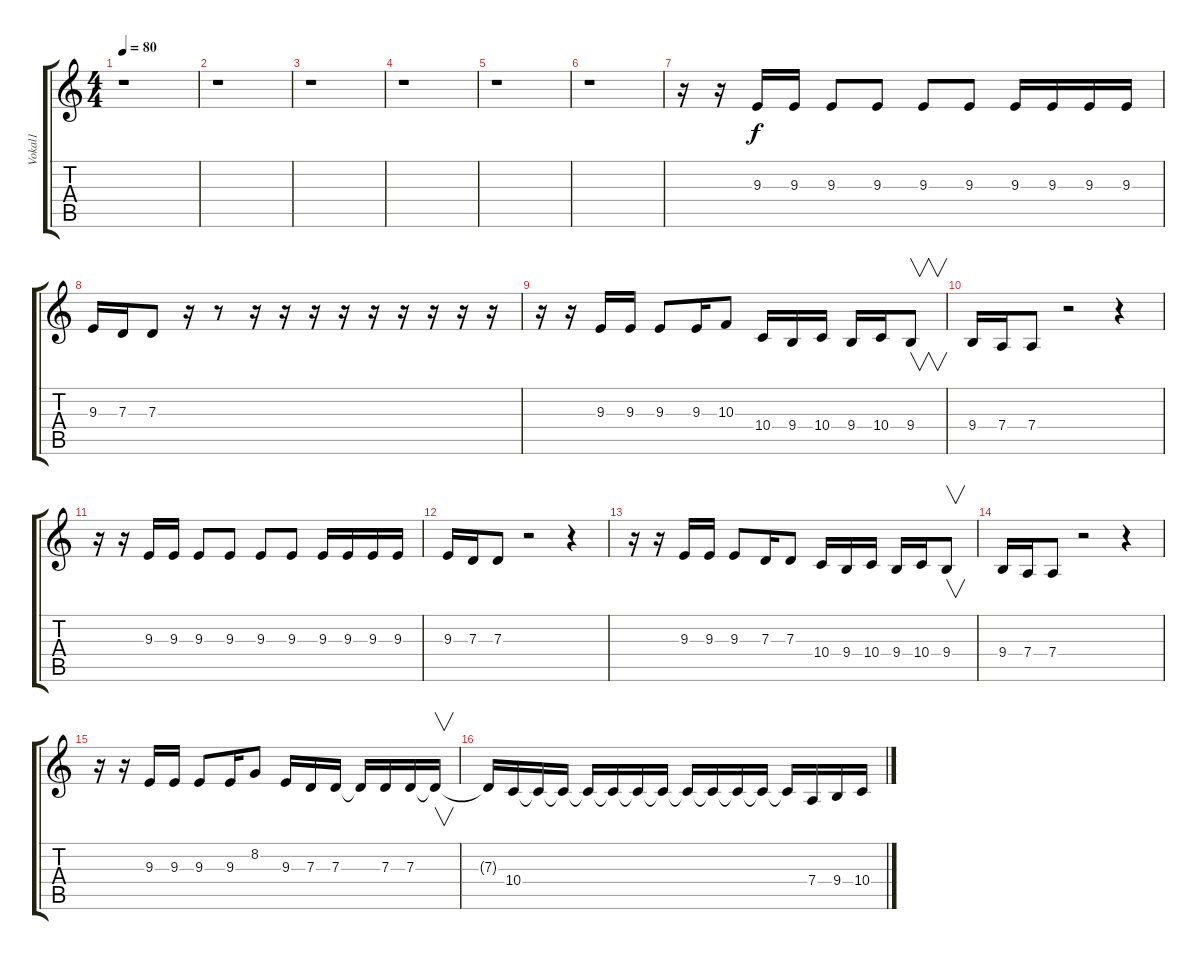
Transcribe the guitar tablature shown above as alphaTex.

\track ("Vokal1" "Vokal1") {instrument bassoon}
\staff {score tabs}
\tuning (E4 B3 G3 D3 A2 E2) {hide}
\ts (4 4)
\tempo 80
\clef g2
\ks c
r.1{dy f instrument bassoon} |
r.1 |
r.1 |
r.1 |
r.1 |
r.1 |
r.16 r.16 9.3.16 9.3.16 9.3.8 9.3.8 9.3.8 9.3.8 9.3.16 9.3.16 9.3.16 9.3.16 |
9.3.16 7.3.16 7.3.8 r.16 r.8 r.16 r.16 r.16 r.16 r.16 r.16 r.16 r.16 r.16 |
r.16 r.16 9.3.16 9.3.16 9.3.8 9.3.16 10.3.8 10.4.16 9.4.16 10.4.16 9.4.16 10.4.16 9.4.8{v} |
9.4.16 7.4.16 7.4.8 r.2 r.4 |
r.16 r.16 9.3.16 9.3.16 9.3.8 9.3.8 9.3.8 9.3.8 9.3.16 9.3.16 9.3.16 9.3.16 |
9.3.16 7.3.16 7.3.8 r.2 r.4 |
r.16 r.16 9.3.16 9.3.16 9.3.8 7.3.16 7.3.8 10.4.16 9.4.16 10.4.16 9.4.16 10.4.16 9.4.8{v} |
9.4.16 7.4.16 7.4.8 r.2 r.4 |
r.16 r.16 9.3.16 9.3.16 9.3.8 9.3.16 8.2.8 9.3.16 7.3.16 7.3.16 7.3{t}.16 7.3.16 7.3.16 7.3{t}.16{v} |
7.3{t}.16 10.4.16 10.4{t}.16 10.4{t}.16 10.4{t}.16 10.4{t}.16 10.4{t}.16 10.4{t}.16 10.4{t}.16 10.4{t}.16 10.4{t}.16 10.4{t}.16 10.4{t}.16 7.4.16 9.4.16 10.4.16
